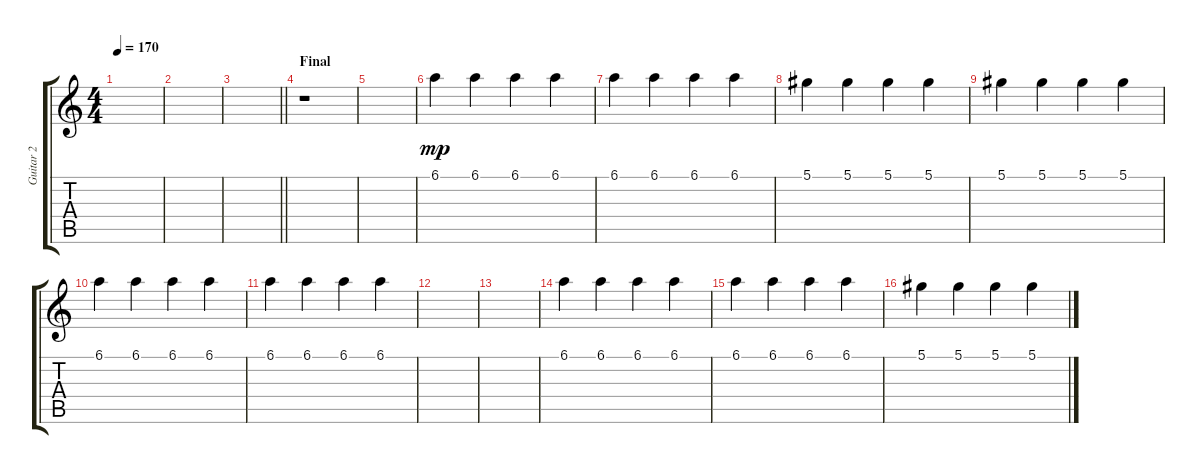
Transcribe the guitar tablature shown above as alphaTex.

\track ("Guitar 2" "Guitar 2") {instrument electricguitarjazz}
\staff {score tabs}
\tuning (Eb4 Bb3 Gb3 Db3 Ab2 Eb2) {hide}
\ts (4 4)
\tempo 170
\clef g2
\ks c
|
|
\barLineRight lightlight
|
\section ("" "Final")
r.1{instrument distortionguitar} |
|
6.1.4{dy mp} 6.1.4 6.1.4 6.1.4 |
6.1.4 6.1.4 6.1.4 6.1.4 |
5.1.4 5.1.4 5.1.4 5.1.4 |
5.1.4 5.1.4 5.1.4 5.1.4 |
6.1.4 6.1.4 6.1.4 6.1.4 |
6.1.4 6.1.4 6.1.4 6.1.4 |
|
|
6.1.4 6.1.4 6.1.4 6.1.4 |
6.1.4 6.1.4 6.1.4 6.1.4 |
5.1.4 5.1.4 5.1.4 5.1.4
